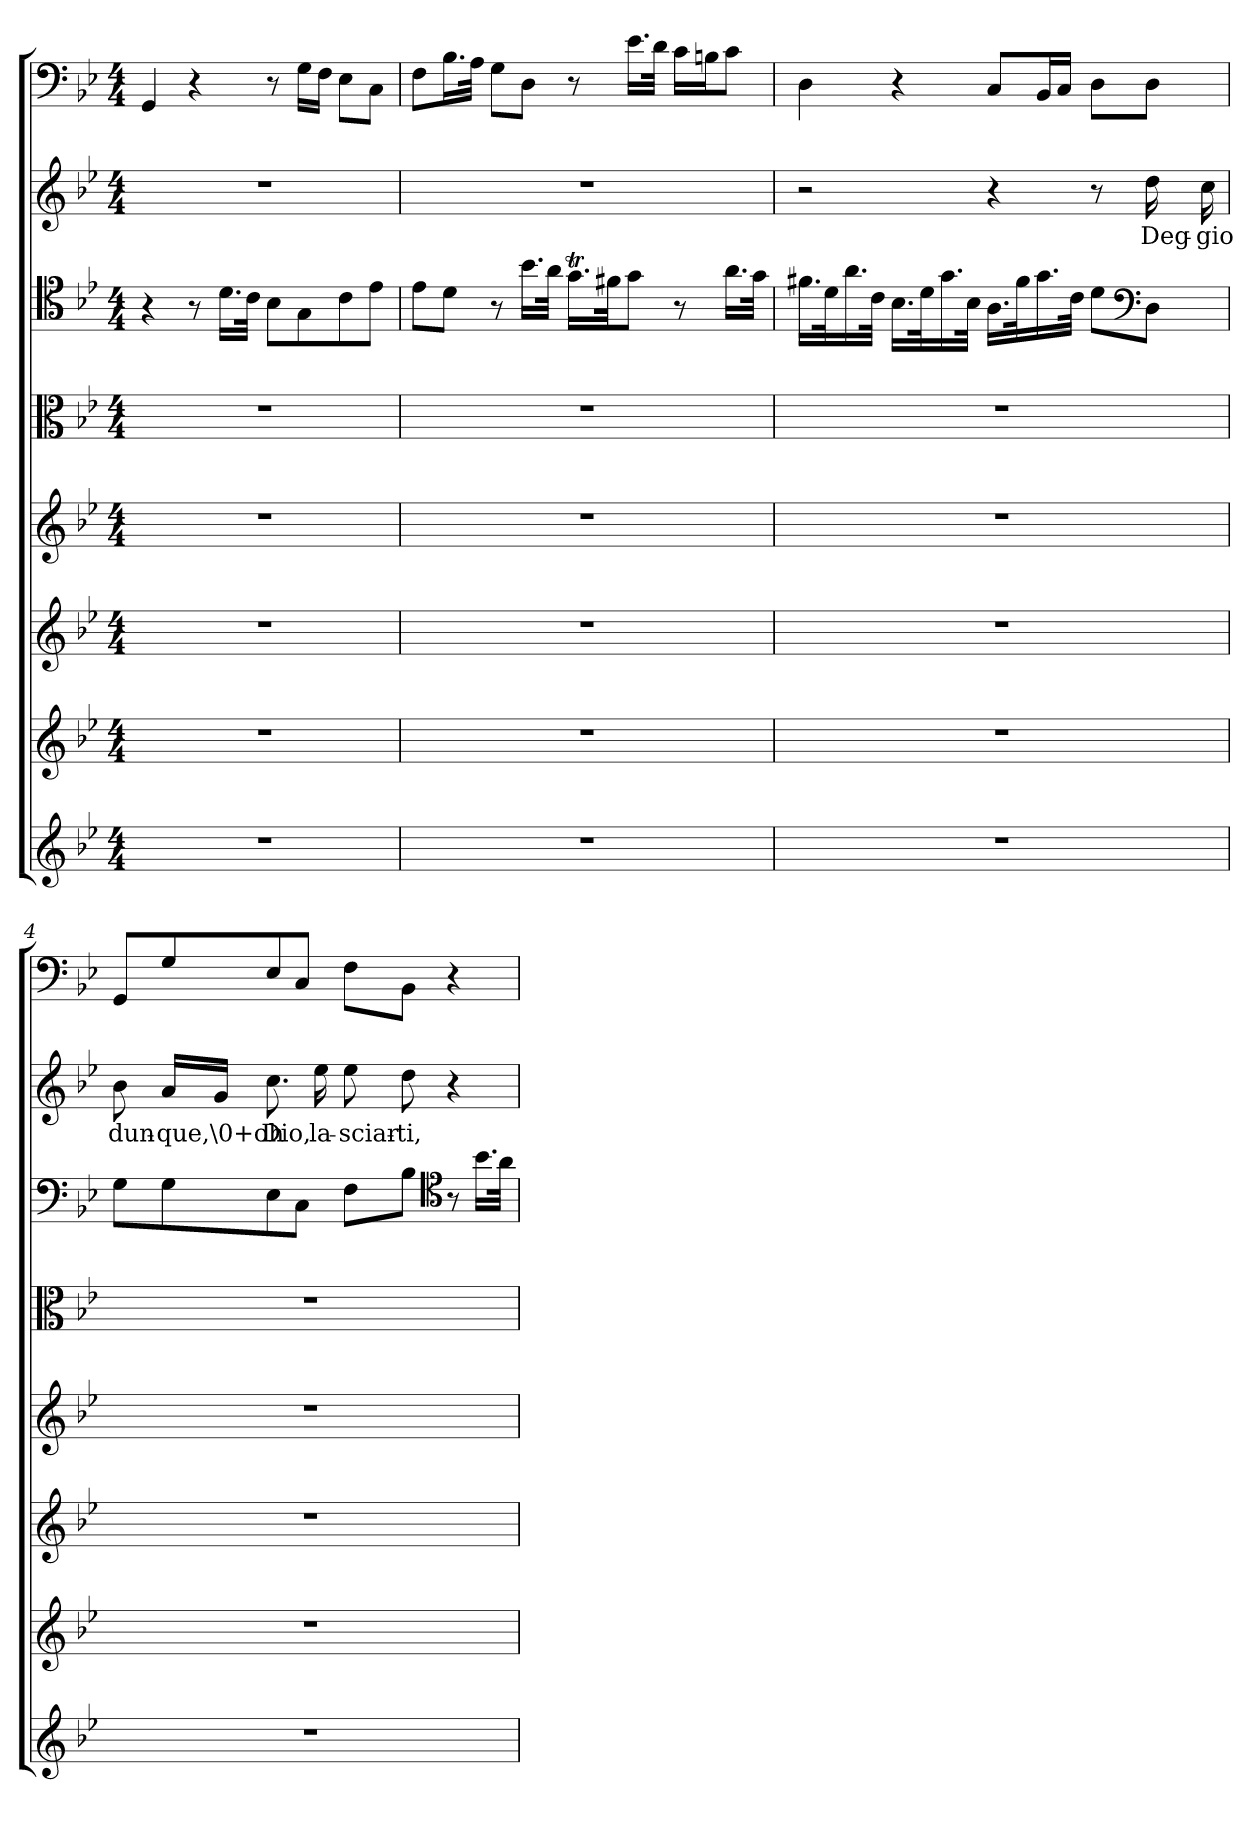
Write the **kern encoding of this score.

**kern	**kern	**kern	**kern	**kern	**kern	**kern	**text	**kern
*part8	*part7	*part6	*part5	*part4	*part3	*part2	*part2	*part1
*staff8	*staff7	*staff6	*staff5	*staff4	*staff3	*staff2	*staff2	*staff1
*clefG2	*clefG2	*clefG2	*clefG2	*clefC3	*clefC4	*clefG2	*	*clefF4
*k[b-e-]	*k[b-e-]	*k[b-e-]	*k[b-e-]	*k[b-e-]	*k[b-e-]	*k[b-e-]	*	*k[b-e-]
*g:	*g:	*g:	*g:	*g:	*g:	*g:	*	*g:
*M4/4	*M4/4	*M4/4	*M4/4	*M4/4	*M4/4	*M4/4	*	*M4/4
=1	=1	=1	=1	=1	=1	=1	=1	=1
1r	1r	1r	1r	1r	4r	1r	.	4GG/
.	.	.	.	.	8r	.	.	4r
.	.	.	.	.	16.d\LL	.	.	.
.	.	.	.	.	32c\JJk	.	.	.
.	.	.	.	.	8B-\L	.	.	8r
.	.	.	.	.	8G\	.	.	16G\LL
.	.	.	.	.	.	.	.	16F\JJ
.	.	.	.	.	8c\	.	.	8E-\L
.	.	.	.	.	8e-\J	.	.	8C\J
=2	=2	=2	=2	=2	=2	=2	=2	=2
1r	1r	1r	1r	1r	8e-\L	1r	.	8F\L
.	.	.	.	.	8d\J	.	.	16.B-\L
.	.	.	.	.	.	.	.	32A\JJk
.	.	.	.	.	8r	.	.	8G\L
.	.	.	.	.	16.b-\LL	.	.	8D\J
.	.	.	.	.	32a\JJk	.	.	.
.	.	.	.	.	16.gT\LL	.	.	8r
.	.	.	.	.	32f#X\JK	.	.	.
.	.	.	.	.	8g\J	.	.	16.e-\LL
.	.	.	.	.	.	.	.	32d\JJk
.	.	.	.	.	8r	.	.	16c\LL
.	.	.	.	.	.	.	.	16Bn\J
.	.	.	.	.	16.a\LL	.	.	8c\J
.	.	.	.	.	32g\JJk	.	.	.
=3	=3	=3	=3	=3	=3	=3	=3	=3
1r	1r	1r	1r	1r	16.f#X\LL	2r	.	4D\
.	.	.	.	.	32d\K	.	.	.
.	.	.	.	.	16.a\	.	.	.
.	.	.	.	.	32c\JJk	.	.	.
.	.	.	.	.	16.B-\LL	.	.	4r
.	.	.	.	.	32d\K	.	.	.
.	.	.	.	.	16.g\	.	.	.
.	.	.	.	.	32B-\JJk	.	.	.
.	.	.	.	.	16.A\LL	4r	.	8C/L
.	.	.	.	.	32f#\K	.	.	.
.	.	.	.	.	16.g\	.	.	16BB-/L
.	.	.	.	.	.	.	.	16C/JJ
.	.	.	.	.	32c\JJk	.	.	.
.	.	.	.	.	8d\L	8r	.	8D\L
*	*	*	*	*	*clefF4	*	*	*
.	.	.	.	.	8D\J	16dd\	Deg-	8D\J
.	.	.	.	.	.	16cc\	-gio	.
=4	=4	=4	=4	=4	=4	=4	=4	=4
1r	1r	1r	1r	1r	8G\L	8b-\	dun-	8GG/L
.	.	.	.	.	8G\	16a/LL	-que,\0+oh	8G/
.	.	.	.	.	.	16g/JJ	.	.
.	.	.	.	.	8E-\	8.cc\	Dio,	8E-/
.	.	.	.	.	8C\J	.	.	8C/J
.	.	.	.	.	.	16ee-\	la-	.
.	.	.	.	.	8F\L	8ee-\	-sciar-	8F\L
.	.	.	.	.	8B-\J	8dd\	-ti,	8BB-\J
*	*	*	*	*	*clefC4	*	*	*
.	.	.	.	.	8r	4r	.	4r
.	.	.	.	.	16.b-\LL	.	.	.
.	.	.	.	.	32a\JJk	.	.	.
=	=	=	=	=	=	=	=	=
*-	*-	*-	*-	*-	*-	*-	*-	*-
